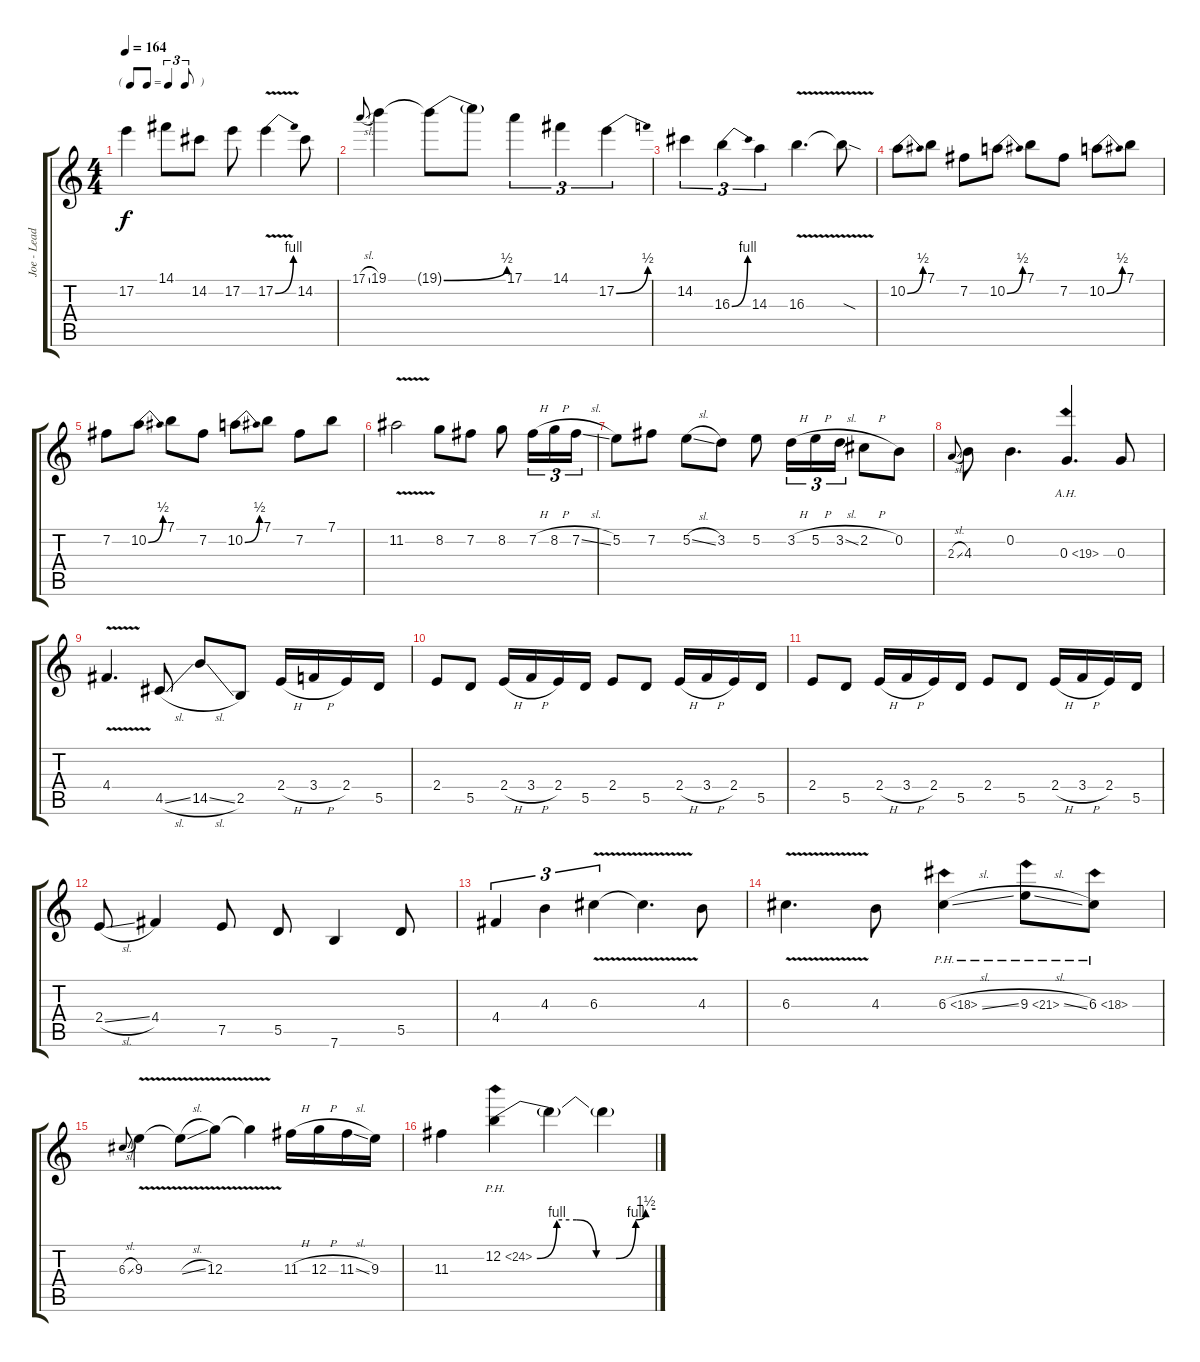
\track ("Joe - Lead" "Joe - Lead") {instrument electricguitarclean}
\staff {score tabs}
\tuning (E4 B3 G3 D3 A2 E2) {hide}
\ts (4 4)
\tf triplet8th
\tempo 164
\clef g2
\ks c
17.2{t}.4{dy f} 14.1.8 14.2.8 17.2.8 17.2{be (bend 0 0 60 4) v}.4 14.2.8 |
17.1{sl}.8{gr onbeat} 19.1.4 19.1{be (bend 0 0 60 2) t}.8 19.1{t}.8 17.1.4{tu (3 2)} 14.1.4{tu (3 2)} 17.2{be (bend 0 0 60 2)}.4{tu (3 2)} |
14.2.4{tu (3 2)} 16.3{be (bend 0 0 60 4)}.4{tu (3 2)} 14.3.4{tu (3 2)} 16.3{v}.4{d} 16.3{sod t}.8 |
10.2{be (bend 0 0 60 2)}.8 7.1.8 7.2.8 10.2{be (bend 0 0 60 2)}.8 7.1.8 7.2.8 10.2{be (bend 0 0 60 2)}.8 7.1.8 |
7.2.8 10.2{be (bend 0 0 60 2)}.8 7.1.8 7.2.8 10.2{be (bend 0 0 60 2)}.8 7.1.8 7.2.8 7.1.8 |
11.2{v}.2 8.2.8 7.2.8 8.2.8 7.2{h}.16{tu (3 2)} 8.2{h}.16{tu (3 2)} 7.2{sl}.16{tu (3 2)} |
5.2.8 7.2.8 5.2{sl}.8 3.2.8 5.2.8 3.2{h}.16{tu (3 2)} 5.2{h}.16{tu (3 2)} 3.2{sl}.16{tu (3 2)} 2.2{h}.8 0.2.8 |
2.3{sl}.8{gr onbeat} 4.3.8 0.2.4{d} 0.3{ah 19}.4{d} 0.3.8 |
4.4{v}.4{d} 4.5{sl}.8 14.5{sl}.8 2.5.8 2.4{h}.16 3.4{h}.16 2.4.16 5.5.16 |
2.4.8 5.5.8 2.4{h}.16 3.4{h}.16 2.4.16 5.5.16 2.4.8 5.5.8 2.4{h}.16 3.4{h}.16 2.4.16 5.5.16 |
2.4.8 5.5.8 2.4{h}.16 3.4{h}.16 2.4.16 5.5.16 2.4.8 5.5.8 2.4{h}.16 3.4{h}.16 2.4.16 5.5.16 |
2.4{sl}.8 4.4.4 7.5.8 5.5.8 7.6.4 5.5.8 |
4.4.4{tu (3 2)} 4.3.4{tu (3 2)} 6.3{v}.4{tu (3 2)} 6.3{t}.4{d} 4.3.8 |
6.3{v}.4{d} 4.3.8 6.3{ph 12 sl}.4 9.3{ph 12 sl}.8 6.3{ph 12}.8 |
6.3{sl}.8{gr onbeat} 9.3{v}.4 9.3{sl t}.8 12.3{v}.8 12.3{t}.4 11.3{h}.16 12.3{h}.16 11.3{sl}.16 9.3.16 |
11.3.4 12.2{be (custom 0 0 10 4 20 4 30 0 40 0 50 4 55 6 60 6) ph 12}.4 12.2{t}.4 12.2{t}.4
